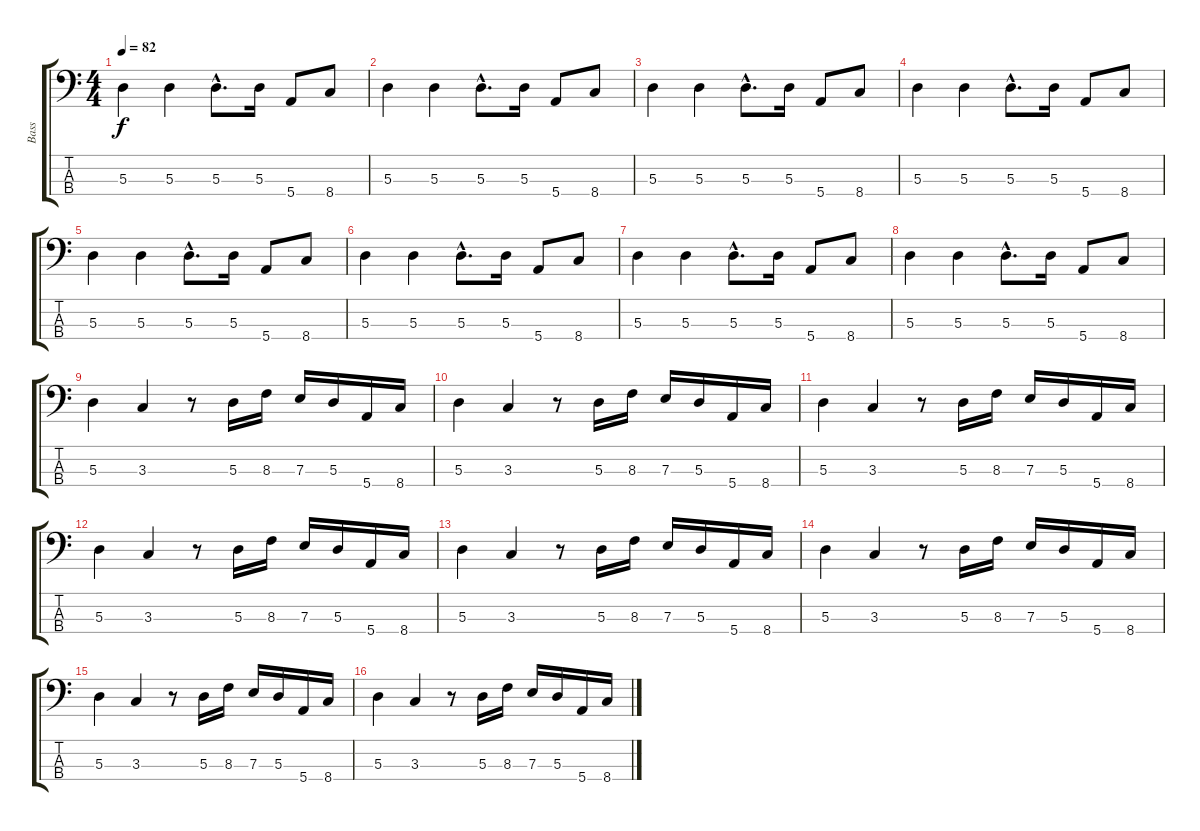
\track ("Bass" "Bass") {instrument slapbass2}
\staff {score tabs}
\tuning (G2 D2 A1 E1) {hide}
\ts (4 4)
\tempo 82
\clef f4
\ks c
5.3.4{dy f} 5.3.4 5.3{hac}.8{d} 5.3.16 5.4.8 8.4.8 |
5.3.4 5.3.4 5.3{hac}.8{d} 5.3.16 5.4.8 8.4.8 |
5.3.4 5.3.4 5.3{hac}.8{d} 5.3.16 5.4.8 8.4.8 |
5.3.4 5.3.4 5.3{hac}.8{d} 5.3.16 5.4.8 8.4.8 |
5.3.4 5.3.4 5.3{hac}.8{d} 5.3.16 5.4.8 8.4.8 |
5.3.4 5.3.4 5.3{hac}.8{d} 5.3.16 5.4.8 8.4.8 |
5.3.4 5.3.4 5.3{hac}.8{d} 5.3.16 5.4.8 8.4.8 |
5.3.4 5.3.4 5.3{hac}.8{d} 5.3.16 5.4.8 8.4.8 |
5.3.4 3.3.4 r.8 5.3.16 8.3.16 7.3.16 5.3.16 5.4.16 8.4.16 |
5.3.4 3.3.4 r.8 5.3.16 8.3.16 7.3.16 5.3.16 5.4.16 8.4.16 |
5.3.4 3.3.4 r.8 5.3.16 8.3.16 7.3.16 5.3.16 5.4.16 8.4.16 |
5.3.4 3.3.4 r.8 5.3.16 8.3.16 7.3.16 5.3.16 5.4.16 8.4.16 |
5.3.4 3.3.4 r.8 5.3.16 8.3.16 7.3.16 5.3.16 5.4.16 8.4.16 |
5.3.4 3.3.4 r.8 5.3.16 8.3.16 7.3.16 5.3.16 5.4.16 8.4.16 |
5.3.4 3.3.4 r.8 5.3.16 8.3.16 7.3.16 5.3.16 5.4.16 8.4.16 |
5.3.4 3.3.4 r.8 5.3.16 8.3.16 7.3.16 5.3.16 5.4.16 8.4.16
